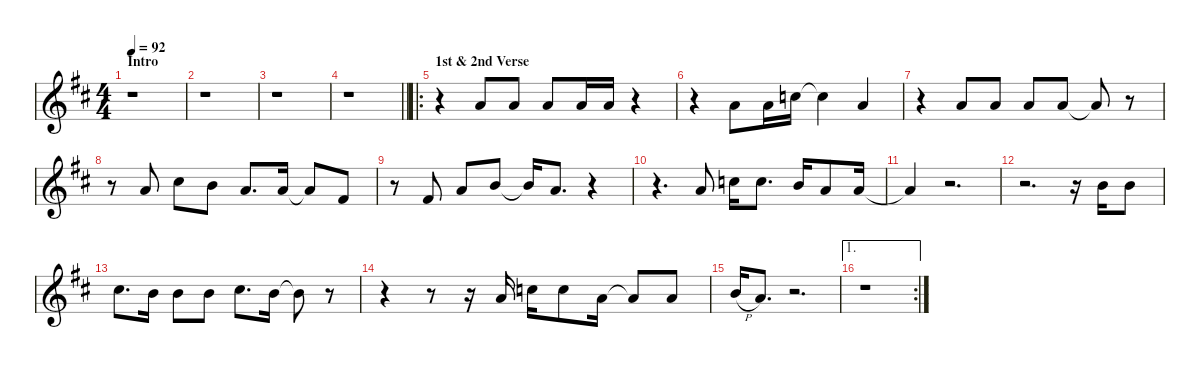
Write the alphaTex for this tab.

\defaultSystemsLayout 4
\hideDynamics
\bracketExtendMode groupsimilarinstruments
\singleTrackTrackNamePolicy hidden
\multiTrackTrackNamePolicy hidden
\otherSystemsTrackNameOrientation horizontal
\track ("Vocal" "led.synth.") {mute instrument lead6voice}
\staff {score}
\tuning (E4 B3 G3 D3 A2 E2)
\ts (4 4)
\beaming (8 2 2 2 2)
\section ("" "Intro")
\tempo 92
\clef g2
\ks d
r.1{dy f instrument lead6voice} |
r.1 |
r.1 |
\barLineRight lightlight
r.1 |
\ro
\section ("" "1st & 2nd Verse")
r.4 5.1{acc forcenatural}.8 5.1{acc forcenatural}.8 5.1{acc forcenatural}.8 5.1{acc forcenatural}.16 5.1{acc forcenatural}.16 r.4 |
r.4 5.1{acc forcenatural}.8 5.1{acc forcenatural}.16 8.1{acc forcenatural}.16 8.1{t acc forcenatural}.4 5.1{acc forcenatural}.4 |
r.4 5.1{acc forcenatural}.8 5.1{acc forcenatural}.8 5.1{acc forcenatural}.8 5.1{acc forcenatural}.8 5.1{t acc forcenatural}.8 r.8 |
r.8 5.1{acc forcenatural}.8 9.1{acc #}.8 7.1{acc forcenatural}.8 5.1{acc forcenatural}.8{d} 5.1{acc forcenatural}.16 5.1{t acc forcenatural}.8 7.2{acc #}.8 |
r.8 7.2{acc #}.8 5.1{acc forcenatural}.8 7.1{acc forcenatural}.8 7.1{t acc forcenatural}.16 5.1{acc forcenatural}.8{d} r.4 |
r.4{d} 5.1{acc forcenatural}.8 8.1{acc forcenatural}.16 8.1{acc forcenatural}.8{d} 7.1{acc forcenatural}.16 5.1{acc forcenatural}.8 5.1{acc forcenatural}.16 |
5.1{t acc forcenatural}.4 r.2{d} |
r.2{d} r.16 7.1{acc forcenatural}.16 7.1{acc forcenatural}.8 |
9.1{acc #}.8{d} 7.1{acc forcenatural}.16 7.1{acc forcenatural}.8 7.1{acc forcenatural}.8 9.1{acc #}.8{d} 7.1{acc forcenatural}.16 7.1{t acc forcenatural}.8 r.8 |
r.4 r.8 r.16 5.1{acc forcenatural}.16 8.1{acc forcenatural}.16 8.1{acc forcenatural}.8 5.1{acc forcenatural}.16 5.1{t acc forcenatural}.8 5.1{acc forcenatural}.8 |
7.1{h acc forcenatural}.16 5.1{acc forcenatural}.8{d} r.2{d} |
\ae 1
\rc 2
r.1
